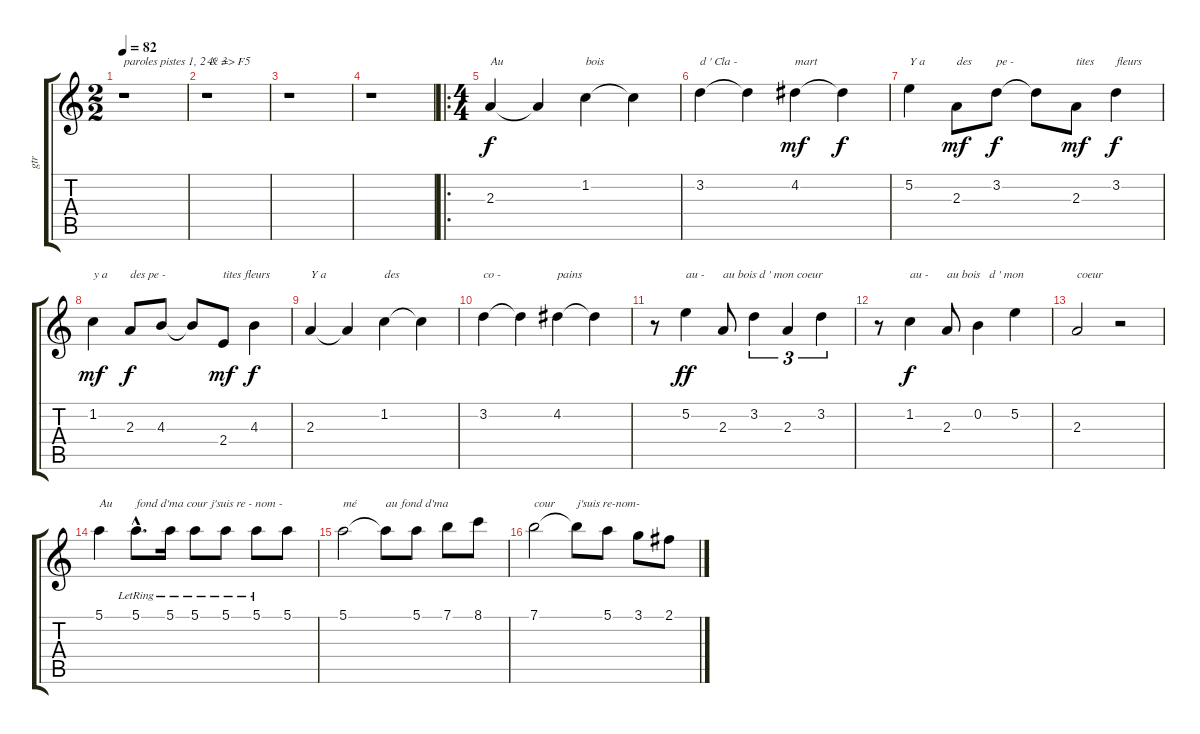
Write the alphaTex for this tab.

\track ("gtr" "gtr") {instrument acousticguitarnylon}
\staff {score tabs}
\tuning (E4 B3 G3 D3 A2 E2) {hide}
\ts (2 2)
\tempo 82
\clef g2
\ks c
r.1{txt "paroles pistes 1, 2 & 3" dy f instrument acousticguitarnylon} |
r.1{txt "4° => F5"} |
r.1 |
r.1 |
\ro
\ts (4 4)
2.3.4{txt "Au"} 2.3{t}.4 1.2.4{txt "bois"} 1.2{t}.4 |
3.2.4{txt "d ' Cla -"} 3.2{t}.4 4.2.4{txt "mart" dy mf} 4.2{t}.4{dy f} |
5.2.4{txt "Y a"} 2.3.8{txt "des" dy mf} 3.2.8{txt "pe -" dy f} 3.2{t}.8 2.3.8{txt "tites" dy mf} 3.2.4{txt "fleurs" dy f} |
1.2.4{txt "y a" dy mf} 2.3.8{txt "des pe -" dy f} 4.3.8 4.3{t}.8 2.4.8{txt "tites fleurs" dy mf} 4.3.4{dy f} |
2.3.4{txt "Y a"} 2.3{t}.4 1.2.4{txt "des"} 1.2{t}.4 |
3.2.4{txt "co -"} 3.2{t}.4 4.2.4{txt "pains"} 4.2{t}.4 |
r.8 5.2.4{txt "au -" dy ff} 2.3.8{txt "au bois d ' mon coeur"} 3.2.4{tu (3 2)} 2.3.4{tu (3 2)} 3.2.4{tu (3 2)} |
r.8 1.2.4{txt "au -" dy f} 2.3.8{txt "au bois   d ' mon"} 0.2.4 5.2.4 |
2.3.2{txt "coeur"} r.2 |
5.1.4{txt "Au "} 5.1{hac lr}.8{d txt "fond d'ma cour j'suis re - nom -"} 5.1{lr}.16 5.1{lr}.8 5.1{lr}.8 5.1{lr}.8 5.1.8 |
5.1.2{txt "mé"} 5.1{t}.8{txt "au fond d'ma"} 5.1.8 7.1.8 8.1.8 |
7.1.2{txt "cour"} 7.1{t}.8{txt "j'suis re-nom-"} 5.1.8 3.1.8 2.1.8
